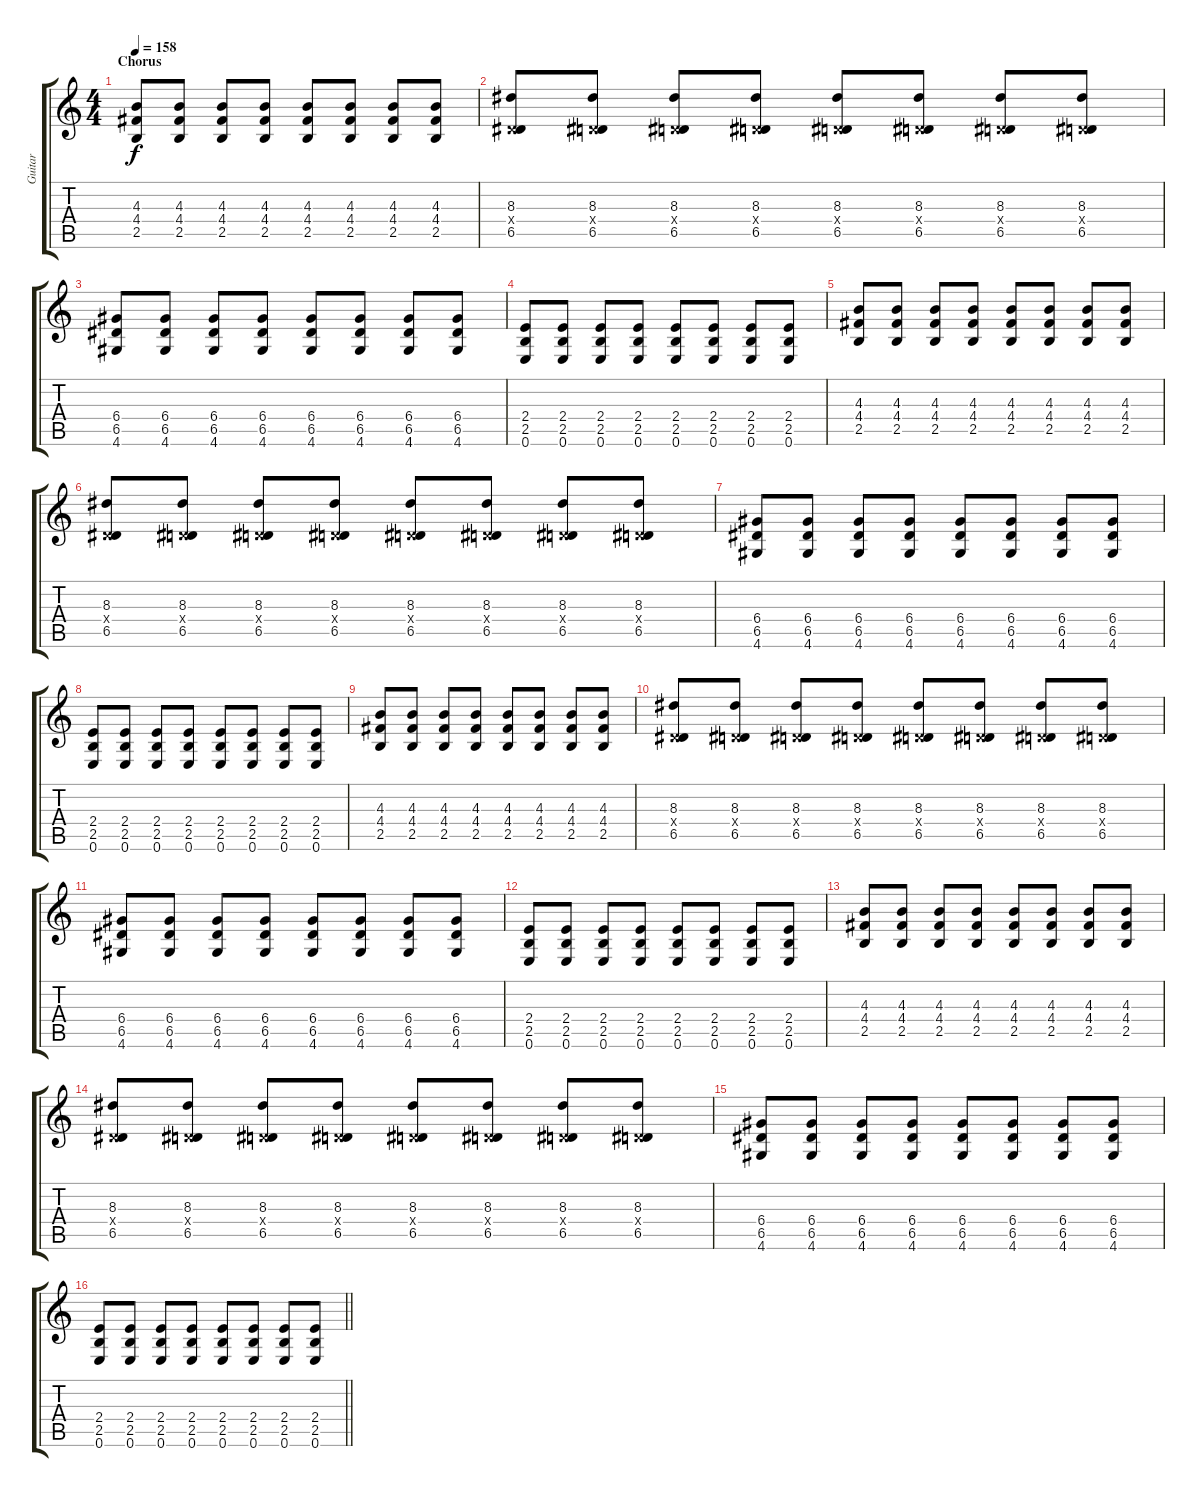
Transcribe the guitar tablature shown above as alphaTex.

\track ("Guitar" "Guitar") {instrument distortionguitar}
\staff {score tabs}
\tuning (E4 B3 G3 D3 A2 E2) {hide}
\ts (4 4)
\section ("" "Chorus")
\tempo 158
\clef g2
\ks c
(4.3 4.4 2.5).8{dy f} (4.3 4.4 2.5).8 (4.3 4.4 2.5).8 (4.3 4.4 2.5).8 (4.3 4.4 2.5).8 (4.3 4.4 2.5).8 (4.3 4.4 2.5).8 (4.3 4.4 2.5).8 |
(8.3 0.4{x} 6.5).8 (8.3 0.4{x} 6.5).8 (8.3 0.4{x} 6.5).8 (8.3 0.4{x} 6.5).8 (8.3 0.4{x} 6.5).8 (8.3 0.4{x} 6.5).8 (8.3 0.4{x} 6.5).8 (8.3 0.4{x} 6.5).8 |
(6.4 6.5 4.6).8 (6.4 6.5 4.6).8 (6.4 6.5 4.6).8 (6.4 6.5 4.6).8 (6.4 6.5 4.6).8 (6.4 6.5 4.6).8 (6.4 6.5 4.6).8 (6.4 6.5 4.6).8 |
(2.4 2.5 0.6).8 (2.4 2.5 0.6).8 (2.4 2.5 0.6).8 (2.4 2.5 0.6).8 (2.4 2.5 0.6).8 (2.4 2.5 0.6).8 (2.4 2.5 0.6).8 (2.4 2.5 0.6).8 |
(4.3 4.4 2.5).8 (4.3 4.4 2.5).8 (4.3 4.4 2.5).8 (4.3 4.4 2.5).8 (4.3 4.4 2.5).8 (4.3 4.4 2.5).8 (4.3 4.4 2.5).8 (4.3 4.4 2.5).8 |
(8.3 0.4{x} 6.5).8 (8.3 0.4{x} 6.5).8 (8.3 0.4{x} 6.5).8 (8.3 0.4{x} 6.5).8 (8.3 0.4{x} 6.5).8 (8.3 0.4{x} 6.5).8 (8.3 0.4{x} 6.5).8 (8.3 0.4{x} 6.5).8 |
(6.4 6.5 4.6).8 (6.4 6.5 4.6).8 (6.4 6.5 4.6).8 (6.4 6.5 4.6).8 (6.4 6.5 4.6).8 (6.4 6.5 4.6).8 (6.4 6.5 4.6).8 (6.4 6.5 4.6).8 |
(2.4 2.5 0.6).8 (2.4 2.5 0.6).8 (2.4 2.5 0.6).8 (2.4 2.5 0.6).8 (2.4 2.5 0.6).8 (2.4 2.5 0.6).8 (2.4 2.5 0.6).8 (2.4 2.5 0.6).8 |
(4.3 4.4 2.5).8 (4.3 4.4 2.5).8 (4.3 4.4 2.5).8 (4.3 4.4 2.5).8 (4.3 4.4 2.5).8 (4.3 4.4 2.5).8 (4.3 4.4 2.5).8 (4.3 4.4 2.5).8 |
(8.3 0.4{x} 6.5).8 (8.3 0.4{x} 6.5).8 (8.3 0.4{x} 6.5).8 (8.3 0.4{x} 6.5).8 (8.3 0.4{x} 6.5).8 (8.3 0.4{x} 6.5).8 (8.3 0.4{x} 6.5).8 (8.3 0.4{x} 6.5).8 |
(6.4 6.5 4.6).8 (6.4 6.5 4.6).8 (6.4 6.5 4.6).8 (6.4 6.5 4.6).8 (6.4 6.5 4.6).8 (6.4 6.5 4.6).8 (6.4 6.5 4.6).8 (6.4 6.5 4.6).8 |
(2.4 2.5 0.6).8 (2.4 2.5 0.6).8 (2.4 2.5 0.6).8 (2.4 2.5 0.6).8 (2.4 2.5 0.6).8 (2.4 2.5 0.6).8 (2.4 2.5 0.6).8 (2.4 2.5 0.6).8 |
(4.3 4.4 2.5).8 (4.3 4.4 2.5).8 (4.3 4.4 2.5).8 (4.3 4.4 2.5).8 (4.3 4.4 2.5).8 (4.3 4.4 2.5).8 (4.3 4.4 2.5).8 (4.3 4.4 2.5).8 |
(8.3 0.4{x} 6.5).8 (8.3 0.4{x} 6.5).8 (8.3 0.4{x} 6.5).8 (8.3 0.4{x} 6.5).8 (8.3 0.4{x} 6.5).8 (8.3 0.4{x} 6.5).8 (8.3 0.4{x} 6.5).8 (8.3 0.4{x} 6.5).8 |
(6.4 6.5 4.6).8 (6.4 6.5 4.6).8 (6.4 6.5 4.6).8 (6.4 6.5 4.6).8 (6.4 6.5 4.6).8 (6.4 6.5 4.6).8 (6.4 6.5 4.6).8 (6.4 6.5 4.6).8 |
\barLineRight lightlight
(2.4 2.5 0.6).8 (2.4 2.5 0.6).8 (2.4 2.5 0.6).8 (2.4 2.5 0.6).8 (2.4 2.5 0.6).8 (2.4 2.5 0.6).8 (2.4 2.5 0.6).8 (2.4 2.5 0.6).8
